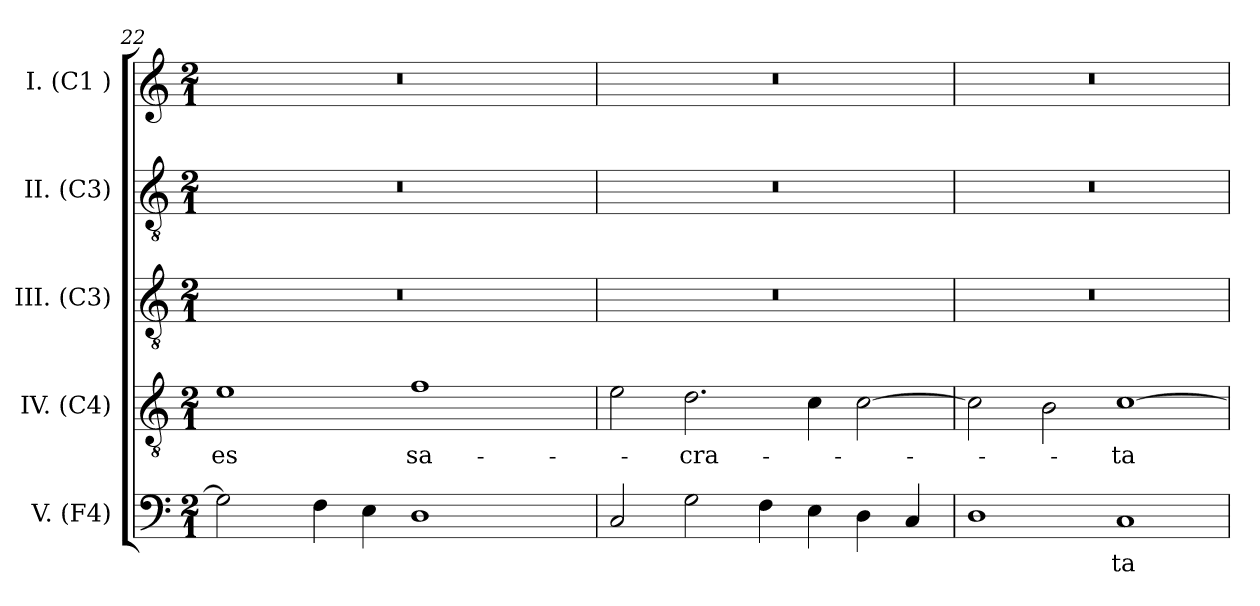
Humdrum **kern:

**kern	**text	**kern	**text	**kern	**kern	**kern
*part5	*part5	*part4	*part4	*part3	*part2	*part1
*staff5	*staff5	*staff4	*staff4	*staff3	*staff2	*staff1
*I"V. (F4)	*	*I"IV. (C4)	*	*I"III. (C3)	*I"II. (C3)	*I"I. (C1 )
*I'V.	*	*I'IV.	*	*I'III.	*I'II.	*I'I.
!!LO:PB:g=z
*clefF4	*	*clefGv2	*	*clefGv2	*clefGv2	*clefG2
*	*	*	*	*	*	*k[]
*	*	*	*	*	*	*C:
*M2/1	*	*M2/1	*	*M2/1	*M2/1	*M2/1
=22	=22	=22	=22	=22	=22	=22
!	!	!	!LO:LY:b:cj	!	!	!
*^	*	*	*	*	*	*
2G\]	8.ryy	.	1e	-es	0r	0r	0r
.	1ryy	.	.	.	.	.	.
4F\	.	.	.	.	.	.	.
4E\	.	.	.	.	.	.	.
!	!	!	!	!LO:LY:b:cj	!	!	!
1D	.	.	1f	sa-	.	.	.
.	2ryy	.	.	.	.	.	.
.	4ryy	.	.	.	.	.	.
.	16ryy	.	.	.	.	.	.
*v	*v	*	*	*	*	*	*
=23	=23	=23	=23	=23	=23	=23
2C/	.	2e\	.	0r	0r	0r
!	!	!	!LO:LY:b	!	!	!
2G\	.	2.d\	-cra-	.	.	.
4F\	.	.	.	.	.	.
4E\	.	4c\	.	.	.	.
4D\	.	[>2c\	.	.	.	.
4C/	.	.	.	.	.	.
=24	=24	=24	=24	=24	=24	=24
1D	.	2c\]	.	0r	0r	0r
.	.	2B\	.	.	.	.
!	!LO:LY:b:cj	!	!LO:LY:b:cj	!	!	!
1C	-ta	[>1c	-ta	.	.	.
=	=	=	=	=	=	=
*-	*-	*-	*-	*-	*-	*-
